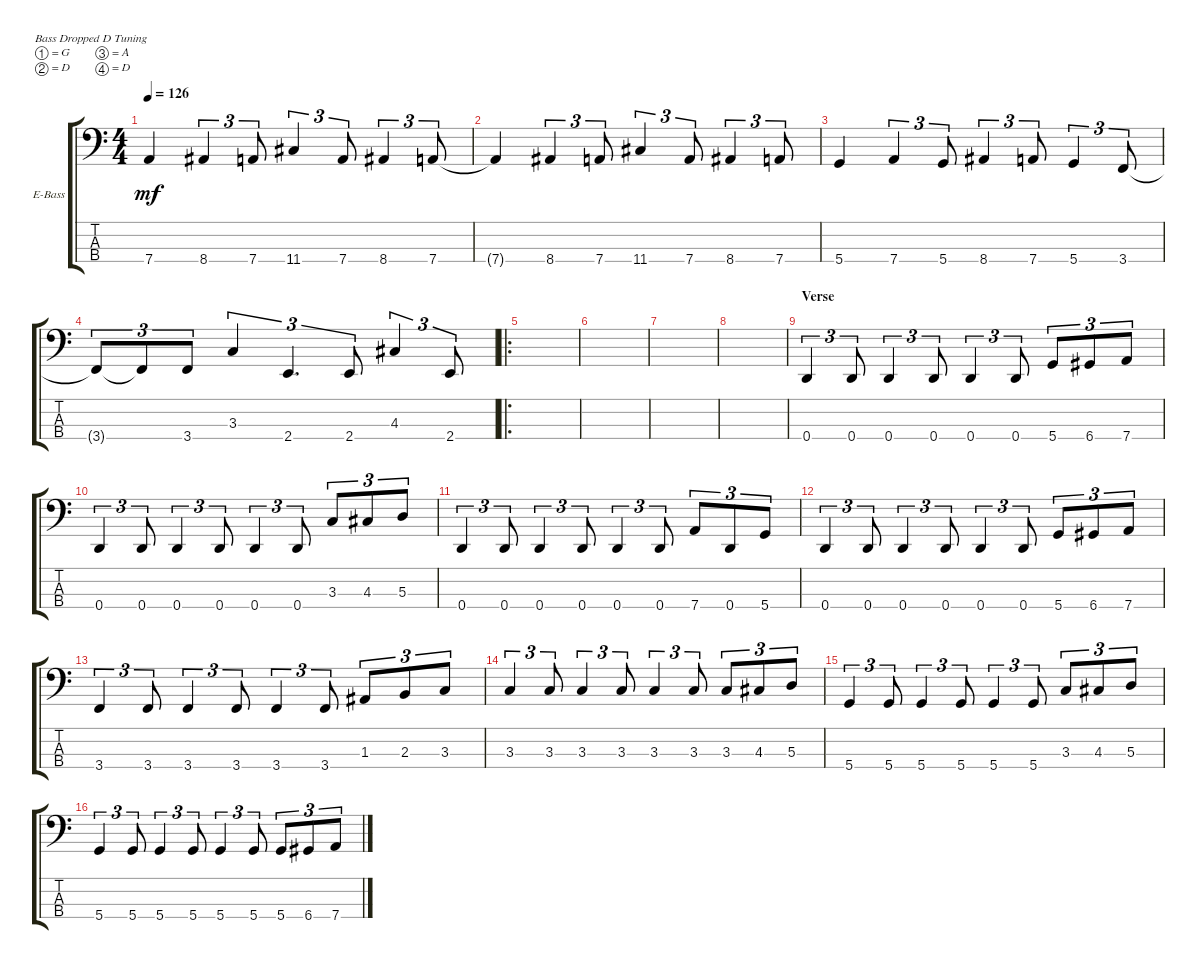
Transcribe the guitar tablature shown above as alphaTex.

\defaultSystemsLayout 4
\bracketExtendMode groupsimilarinstruments
\firstSystemTrackNameOrientation horizontal
\otherSystemsTrackNameOrientation horizontal
\track ("Chris Wolstenholme (bass)" "E-Bass") {instrument electricbassfinger}
\staff {score tabs}
\tuning (G2 D2 A1 D1)
\ts (4 4)
\tempo 126
\clef f4
\ks c
7.4.4{dy mf} 8.4.4{tu (3 2)} 7.4.8{tu (3 2)} 11.4.4{tu (3 2)} 7.4.8{tu (3 2)} 8.4.4{tu (3 2)} 7.4.8{tu (3 2)} |
7.4{t}.4 8.4.4{tu (3 2)} 7.4.8{tu (3 2)} 11.4.4{tu (3 2)} 7.4.8{tu (3 2)} 8.4.4{tu (3 2)} 7.4.8{tu (3 2)} |
5.4.4 7.4.4{tu (3 2)} 5.4.8{tu (3 2)} 8.4.4{tu (3 2)} 7.4.8{tu (3 2)} 5.4.4{tu (3 2)} 3.4.8{tu (3 2)} |
3.4{t}.8{tu (3 2)} 3.4{t}.8{tu (3 2)} 3.4.8{tu (3 2)} 3.3.4{tu (3 2)} 2.4.4{d tu (3 2)} 2.4.8{tu (3 2)} 4.3.4{tu (3 2)} 2.4.8{tu (3 2)} |
\ro
|
|
|
|
\section ("" "Verse")
0.4.4{tu (3 2)} 0.4.8{tu (3 2)} 0.4.4{tu (3 2)} 0.4.8{tu (3 2)} 0.4.4{tu (3 2)} 0.4.8{tu (3 2)} 5.4.8{tu (3 2)} 6.4.8{tu (3 2)} 7.4.8{tu (3 2)} |
0.4.4{tu (3 2)} 0.4.8{tu (3 2)} 0.4.4{tu (3 2)} 0.4.8{tu (3 2)} 0.4.4{tu (3 2)} 0.4.8{tu (3 2)} 3.3.8{tu (3 2)} 4.3.8{tu (3 2)} 5.3.8{tu (3 2)} |
0.4.4{tu (3 2)} 0.4.8{tu (3 2)} 0.4.4{tu (3 2)} 0.4.8{tu (3 2)} 0.4.4{tu (3 2)} 0.4.8{tu (3 2)} 7.4.8{tu (3 2)} 0.4.8{tu (3 2)} 5.4.8{tu (3 2)} |
0.4.4{tu (3 2)} 0.4.8{tu (3 2)} 0.4.4{tu (3 2)} 0.4.8{tu (3 2)} 0.4.4{tu (3 2)} 0.4.8{tu (3 2)} 5.4.8{tu (3 2)} 6.4.8{tu (3 2)} 7.4.8{tu (3 2)} |
3.4.4{tu (3 2)} 3.4.8{tu (3 2)} 3.4.4{tu (3 2)} 3.4.8{tu (3 2)} 3.4.4{tu (3 2)} 3.4.8{tu (3 2)} 1.3.8{tu (3 2)} 2.3.8{tu (3 2)} 3.3.8{tu (3 2)} |
3.3.4{tu (3 2)} 3.3.8{tu (3 2)} 3.3.4{tu (3 2)} 3.3.8{tu (3 2)} 3.3.4{tu (3 2)} 3.3.8{tu (3 2)} 3.3.8{tu (3 2)} 4.3.8{tu (3 2)} 5.3.8{tu (3 2)} |
5.4.4{tu (3 2)} 5.4.8{tu (3 2)} 5.4.4{tu (3 2)} 5.4.8{tu (3 2)} 5.4.4{tu (3 2)} 5.4.8{tu (3 2)} 3.3.8{tu (3 2)} 4.3.8{tu (3 2)} 5.3.8{tu (3 2)} |
5.4.4{tu (3 2)} 5.4.8{tu (3 2)} 5.4.4{tu (3 2)} 5.4.8{tu (3 2)} 5.4.4{tu (3 2)} 5.4.8{tu (3 2)} 5.4.8{tu (3 2)} 6.4.8{tu (3 2)} 7.4.8{tu (3 2)}
